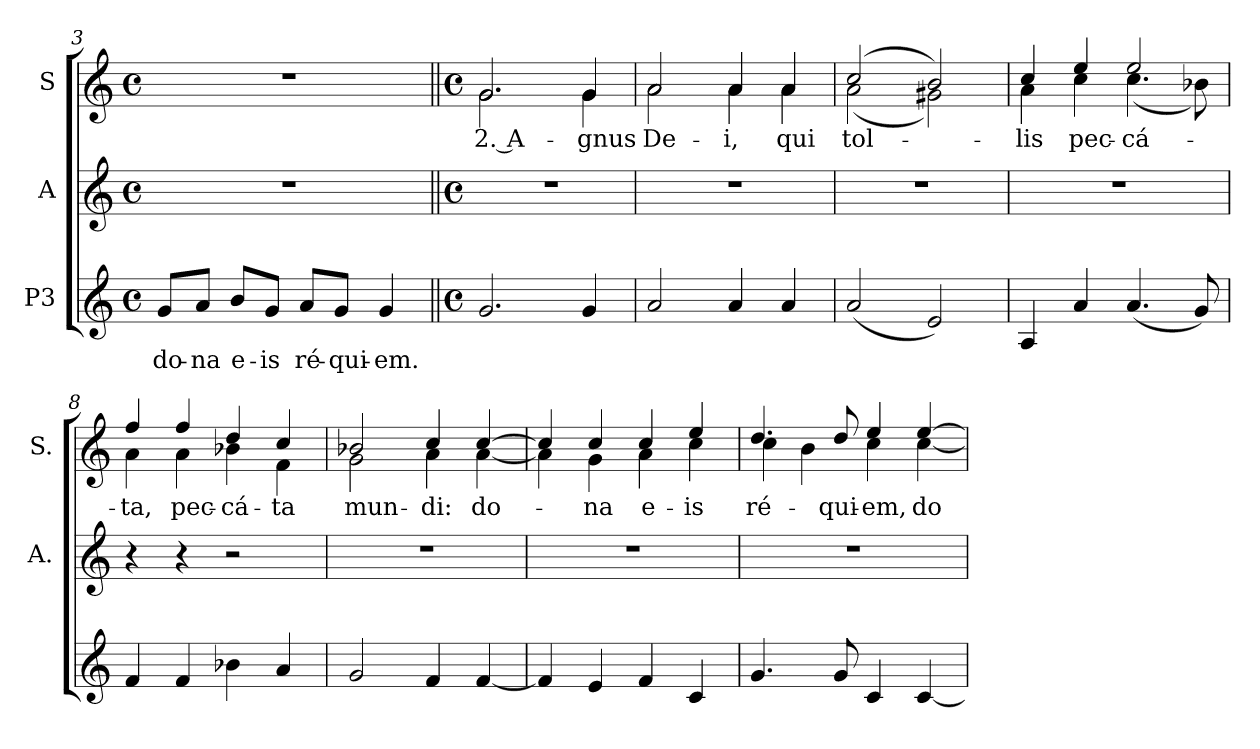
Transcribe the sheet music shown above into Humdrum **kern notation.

**kern	**text	**kern	**kern	**text
*part3	*part3	*part2	*part1	*part1
*staff3	*staff3	*staff2	*staff1	*staff1
*I"P3	*	*I"A	*I"S	*
*	*	*I'A.	*I'S.	*
*clefG2	*	*clefG2	*clefG2	*
*k[]	*	*k[]	*k[]	*
*C:	*	*C:	*C:	*
*M4/4	*	*M4/4	*M4/4	*
*met(c)	*	*met(c)	*met(c)	*
=3	=3	=3	=3	=3
!	!LO:LY:b:color=#000000	!	!	!
8gi/L	do-	1r	1r	.
!	!LO:LY:b:color=#000000	!	!	!
8ai/J	-na	.	.	.
!	!LO:LY:b:color=#000000	!	!	!
8bi/L	e-	.	.	.
!	!LO:LY:b:color=#000000	!	!	!
8gi/J	-is	.	.	.
!	!LO:LY:b:color=#000000	!	!	!
8ai/L	ré-	.	.	.
!	!LO:LY:b:color=#000000	!	!	!
8gi/J	-qui-	.	.	.
!	!LO:LY:b:color=#000000	!	!	!
4gi/	-em.	.	.	.
!!LO:LB:g=z
=4||	=4||	=4||	=4||	=4||
*k[]	*	*k[]	*k[]	*
*C:	*	*C:	*C:	*
*M4/4	*	*M4/4	*M4/4	*
*met(c)	*	*met(c)	*met(c)	*
*	*	*	*MM80	*
!	!	!	!LO:TX:a:B:t=Andante	!
!	!	!	!	!LO:LY:b:color=#000000
*	*	*	*^	*
2.gi/	.	1r	2.gi/	2.gi\	2. A-
!	!	!	!	!	!LO:LY:b:color=#000000
4gi/	.	.	4gi/	4gi\	-gnus
=5	=5	=5	=5	=5	=5
!	!	!	!	!	!LO:LY:b:color=#000000
2ai/	.	1r	2ai/	2ai\	De-
!	!	!	!	!	!LO:LY:b:color=#000000
4ai/	.	.	4ai/	4ai\	-i,
!	!	!	!	!	!LO:LY:b:color=#000000
4ai/	.	.	4ai/	4ai\	qui
=6	=6	=6	=6	=6	=6
!	!	!	!	!	!LO:LY:b:color=#000000
(2ai/	.	1r	(2cci/	(2ai\	tol-
2ei/)	.	.	2bi/)	2g#Xi\)	.
=7	=7	=7	=7	=7	=7
!	!	!	!	!	!LO:LY:b:color=#000000
4Ai/	.	1r	4cci/	4ai\	-lis
!	!	!	!	!	!LO:LY:b:color=#000000
4ai/	.	.	4eei/	4cci\	pec-
!	!	!	!	!	!LO:LY:b:color=#000000
(4.ai/	.	.	2eei/	(4.cci\	-cá-
8gi/)	.	.	.	8b-Xi\)	.
=8	=8	=8	=8	=8	=8
!	!	!	!	!	!LO:LY:b:color=#000000
4fi/	.	4r	4ffi/	4ai\	-ta,
!	!	!	!	!	!LO:LY:b:color=#000000
4fi/	.	4r	4ffi/	4ai\	pec-
!	!	!	!	!	!LO:LY:b:color=#000000
4b-Xi\	.	2r	4ddi/	4b-Xi\	-cá-
!	!	!	!	!	!LO:LY:b:color=#000000
4ai/	.	.	4cci/	4fi\	-ta
=9	=9	=9	=9	=9	=9
!	!	!	!	!	!LO:LY:b:color=#000000
2gi/	.	1r	2b-Xi/	2gi\	mun-
!	!	!	!	!	!LO:LY:b:color=#000000
4fi/	.	.	4cci/	4ai\	-di:
!	!	!	!	!	!LO:LY:b:color=#000000
[<4fi/	.	.	[>4cci/	[<4ai\	do-
=10	=10	=10	=10	=10	=10
4fi/]	.	1r	4cci/]	4ai\]	.
!	!	!	!	!	!LO:LY:b:color=#000000
4ei/	.	.	4cci/	4gi\	-na
!	!	!	!	!	!LO:LY:b:color=#000000
4fi/	.	.	4cci/	4ai\	e-
!	!	!	!	!	!LO:LY:b:color=#000000
4ci/	.	.	4eei/	4cci\	-is
!!LO:LB:g=z	!!
=11	=11	=11	=11	=11	=11
!	!	!	!	!	!LO:LY:b:color=#000000
4.gi/	.	1r	4.ddi/	4cci\	ré-
.	.	.	.	4bi\	.
!	!	!	!	!	!LO:LY:b:color=#000000
8gi/	.	.	8ddi/	.	-qui-
!	!	!	!	!	!LO:LY:b:color=#000000
4ci/	.	.	4eei/	4cci\	-em,
!	!	!	!	!	!LO:LY:b:color=#000000
[<4ci/	.	.	[>4eei/	[<4cci\	do-
*	*	*	*v	*v	*
=	=	=	=	=
*-	*-	*-	*-	*-
